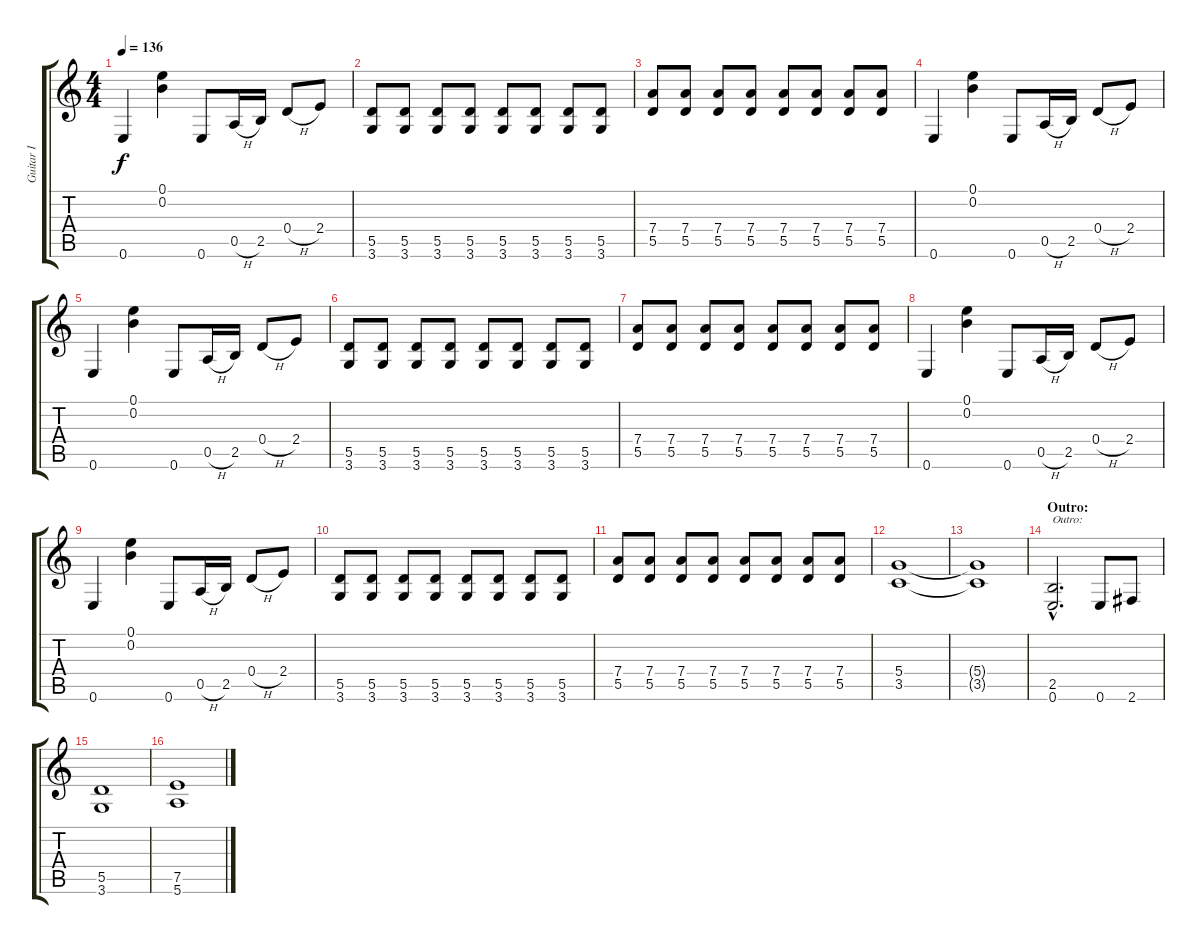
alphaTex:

\track ("Guitar I" "Guitar I") {instrument distortionguitar}
\staff {score tabs}
\tuning (E4 B3 G3 D3 A2 E2) {hide}
\ts (4 4)
\tempo 136
\clef g2
\ks c
0.6.4{dy f} (0.1 0.2).4 0.6.8 0.5{h}.16 2.5.16 0.4{h}.8 2.4.8 |
(5.5 3.6).8 (5.5 3.6).8 (5.5 3.6).8 (5.5 3.6).8 (5.5 3.6).8 (5.5 3.6).8 (5.5 3.6).8 (5.5 3.6).8 |
(7.4 5.5).8 (7.4 5.5).8 (7.4 5.5).8 (7.4 5.5).8 (7.4 5.5).8 (7.4 5.5).8 (7.4 5.5).8 (7.4 5.5).8 |
0.6.4 (0.1 0.2).4 0.6.8 0.5{h}.16 2.5.16 0.4{h}.8 2.4.8 |
0.6.4 (0.1 0.2).4 0.6.8 0.5{h}.16 2.5.16 0.4{h}.8 2.4.8 |
(5.5 3.6).8 (5.5 3.6).8 (5.5 3.6).8 (5.5 3.6).8 (5.5 3.6).8 (5.5 3.6).8 (5.5 3.6).8 (5.5 3.6).8 |
(7.4 5.5).8 (7.4 5.5).8 (7.4 5.5).8 (7.4 5.5).8 (7.4 5.5).8 (7.4 5.5).8 (7.4 5.5).8 (7.4 5.5).8 |
0.6.4 (0.1 0.2).4 0.6.8 0.5{h}.16 2.5.16 0.4{h}.8 2.4.8 |
0.6.4 (0.1 0.2).4 0.6.8 0.5{h}.16 2.5.16 0.4{h}.8 2.4.8 |
(5.5 3.6).8 (5.5 3.6).8 (5.5 3.6).8 (5.5 3.6).8 (5.5 3.6).8 (5.5 3.6).8 (5.5 3.6).8 (5.5 3.6).8 |
(7.4 5.5).8 (7.4 5.5).8 (7.4 5.5).8 (7.4 5.5).8 (7.4 5.5).8 (7.4 5.5).8 (7.4 5.5).8 (7.4 5.5).8 |
(5.4 3.5).1 |
(5.4{t} 3.5{t}).1 |
\section ("" "Outro:")
(2.5{hac} 0.6{hac}).2{d txt "Outro:"} 0.6.8 2.6.8 |
(5.5 3.6).1 |
(7.5 5.6).1
